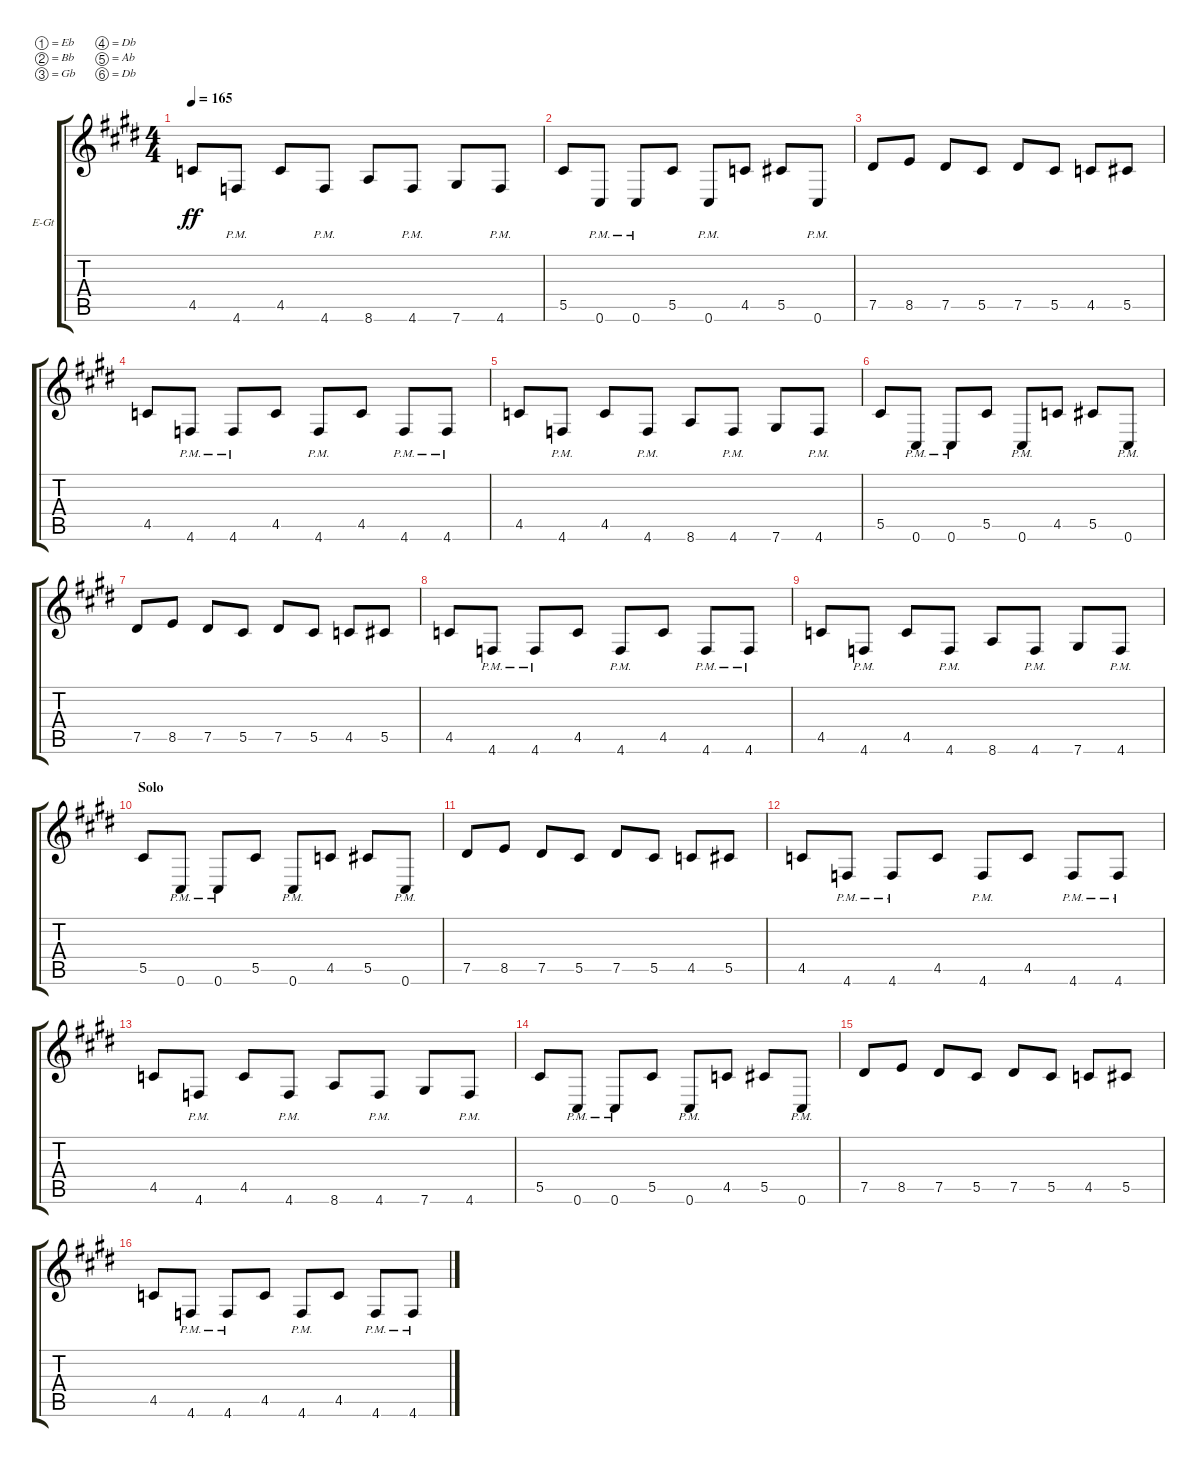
\defaultSystemsLayout 4
\bracketExtendMode groupsimilarinstruments
\firstSystemTrackNameOrientation horizontal
\otherSystemsTrackNameOrientation horizontal
\track ("Nik Davies - Guitar" "E-Gt") {instrument distortionguitar}
\staff {score tabs}
\tuning (Eb4 Bb3 Gb3 Db3 Ab2 Db2)
\ts (4 4)
\tempo 165
\clef g2
\ks c#minor
4.5.8{dy ff} 4.6{pm}.8 4.5.8 4.6{pm}.8 8.6.8 4.6{pm}.8 7.6.8 4.6{pm}.8 |
5.5.8 0.6{pm}.8 0.6{pm}.8 5.5.8 0.6{pm}.8 4.5.8 5.5.8 0.6{pm}.8 |
7.5.8 8.5.8 7.5.8 5.5.8 7.5.8 5.5.8 4.5.8 5.5.8 |
4.5.8 4.6{pm}.8 4.6{pm}.8 4.5.8 4.6{pm}.8 4.5.8 4.6{pm}.8 4.6{pm}.8 |
4.5.8 4.6{pm}.8 4.5.8 4.6{pm}.8 8.6.8 4.6{pm}.8 7.6.8 4.6{pm}.8 |
5.5.8 0.6{pm}.8 0.6{pm}.8 5.5.8 0.6{pm}.8 4.5.8 5.5.8 0.6{pm}.8 |
7.5.8 8.5.8 7.5.8 5.5.8 7.5.8 5.5.8 4.5.8 5.5.8 |
4.5.8 4.6{pm}.8 4.6{pm}.8 4.5.8 4.6{pm}.8 4.5.8 4.6{pm}.8 4.6{pm}.8 |
4.5.8 4.6{pm}.8 4.5.8 4.6{pm}.8 8.6.8 4.6{pm}.8 7.6.8 4.6{pm}.8 |
\section ("" "Solo")
5.5.8 0.6{pm}.8 0.6{pm}.8 5.5.8 0.6{pm}.8 4.5.8 5.5.8 0.6{pm}.8 |
7.5.8 8.5.8 7.5.8 5.5.8 7.5.8 5.5.8 4.5.8 5.5.8 |
4.5.8 4.6{pm}.8 4.6{pm}.8 4.5.8 4.6{pm}.8 4.5.8 4.6{pm}.8 4.6{pm}.8 |
4.5.8 4.6{pm}.8 4.5.8 4.6{pm}.8 8.6.8 4.6{pm}.8 7.6.8 4.6{pm}.8 |
5.5.8 0.6{pm}.8 0.6{pm}.8 5.5.8 0.6{pm}.8 4.5.8 5.5.8 0.6{pm}.8 |
7.5.8 8.5.8 7.5.8 5.5.8 7.5.8 5.5.8 4.5.8 5.5.8 |
4.5.8 4.6{pm}.8 4.6{pm}.8 4.5.8 4.6{pm}.8 4.5.8 4.6{pm}.8 4.6{pm}.8
